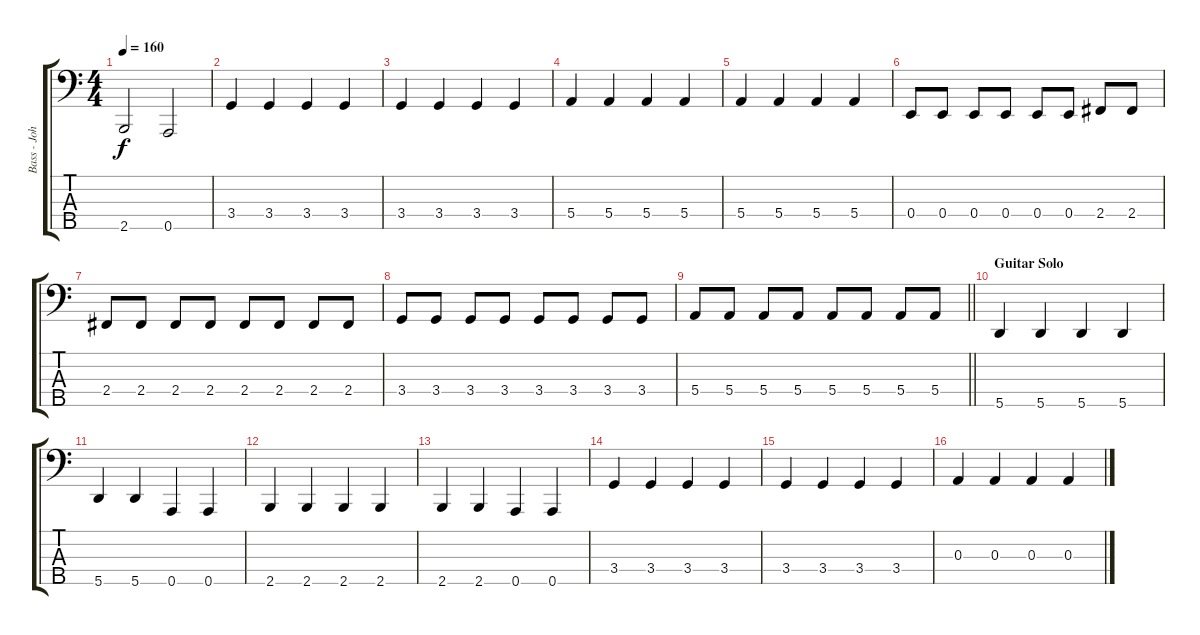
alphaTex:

\track ("Bass - John Cooper" "Bass - Joh") {instrument electricbassfinger}
\staff {score tabs}
\tuning (G2 D2 A1 E1 A0) {hide}
\ts (4 4)
\tempo 160
\clef f4
\ks c
2.5{t}.2{dy f} 0.5.2 |
3.4.4 3.4.4 3.4.4 3.4.4 |
3.4.4 3.4.4 3.4.4 3.4.4 |
5.4.4 5.4.4 5.4.4 5.4.4 |
5.4.4 5.4.4 5.4.4 5.4.4 |
0.4.8 0.4.8 0.4.8 0.4.8 0.4.8 0.4.8 2.4.8 2.4.8 |
2.4.8 2.4.8 2.4.8 2.4.8 2.4.8 2.4.8 2.4.8 2.4.8 |
3.4.8 3.4.8 3.4.8 3.4.8 3.4.8 3.4.8 3.4.8 3.4.8 |
\barLineRight lightlight
5.4.8 5.4.8 5.4.8 5.4.8 5.4.8 5.4.8 5.4.8 5.4.8 |
\section ("" "Guitar Solo")
5.5.4 5.5.4 5.5.4 5.5.4 |
5.5.4 5.5.4 0.5.4 0.5.4 |
2.5.4 2.5.4 2.5.4 2.5.4 |
2.5.4 2.5.4 0.5.4 0.5.4 |
3.4.4 3.4.4 3.4.4 3.4.4 |
3.4.4 3.4.4 3.4.4 3.4.4 |
0.3.4 0.3.4 0.3.4 0.3.4
